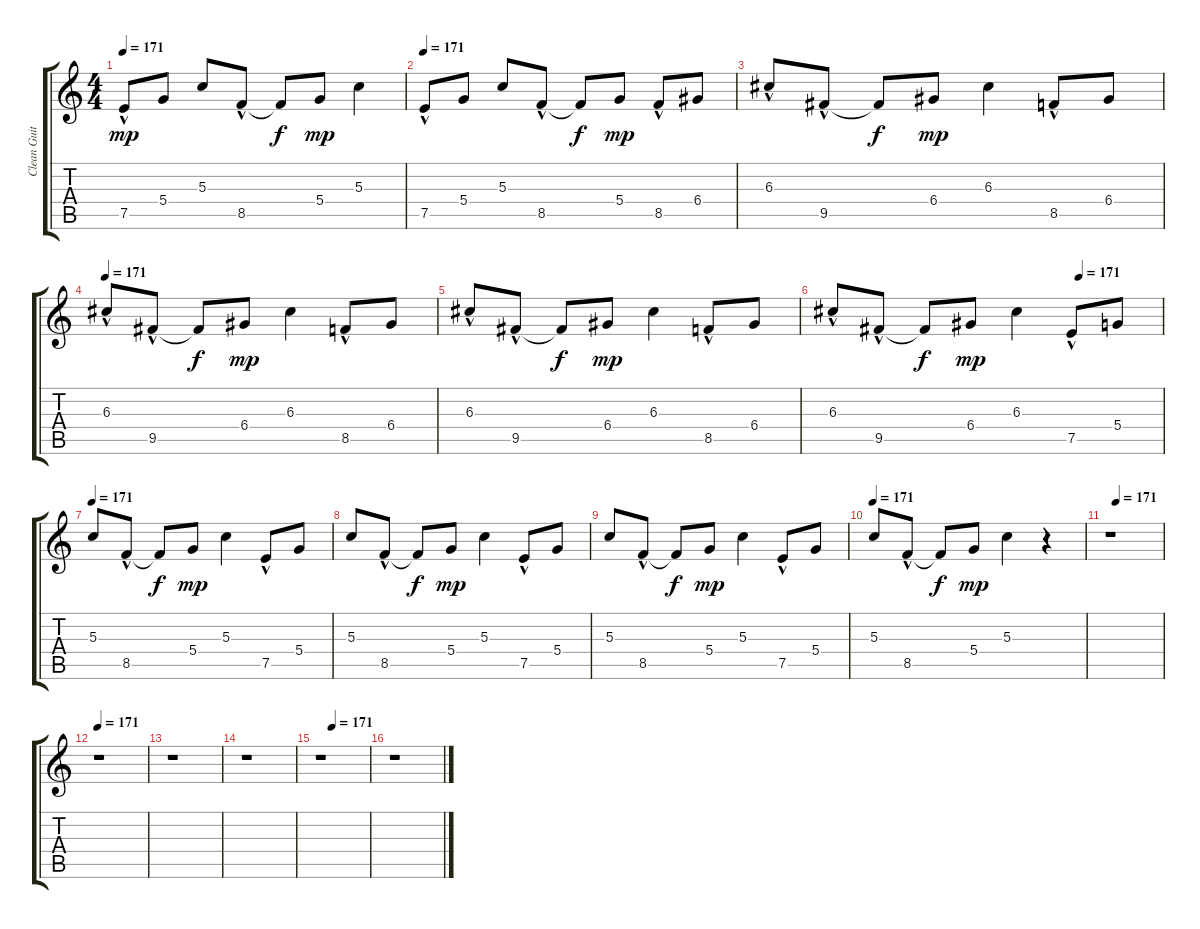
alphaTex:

\track ("Clean Guitar" "Clean Guit") {instrument electricguitarclean}
\staff {score tabs}
\tuning (E4 B3 G3 D3 A2 E2) {hide}
\ts (4 4)
\tempo 171
\clef g2
\ks c
7.5{hac}.8{dy mp} 5.4.8 5.3.8 8.5{hac}.8 8.5{t}.8{dy f} 5.4.8{dy mp} 5.3.4 |
\tempo 171
7.5{hac}.8 5.4.8 5.3.8 8.5{hac}.8 8.5{t}.8{dy f} 5.4.8{dy mp} 8.5{hac}.8 6.4.8 |
6.3{hac}.8 9.5{hac}.8 9.5{t}.8{dy f} 6.4.8{dy mp} 6.3.4 8.5{hac}.8 6.4.8 |
\tempo 171
6.3{hac}.8 9.5{hac}.8 9.5{t}.8{dy f} 6.4.8{dy mp} 6.3.4 8.5{hac}.8 6.4.8 |
6.3{hac}.8 9.5{hac}.8 9.5{t}.8{dy f} 6.4.8{dy mp} 6.3.4 8.5{hac}.8 6.4.8 |
\tempo (171 0.75)
6.3{hac}.8 9.5{hac}.8 9.5{t}.8{dy f} 6.4.8{dy mp} 6.3.4 7.5{hac}.8 5.4.8 |
\tempo 171
5.3.8 8.5{hac}.8 8.5{t}.8{dy f} 5.4.8{dy mp} 5.3.4 7.5{hac}.8 5.4.8 |
5.3.8 8.5{hac}.8 8.5{t}.8{dy f} 5.4.8{dy mp} 5.3.4 7.5{hac}.8 5.4.8 |
5.3.8 8.5{hac}.8 8.5{t}.8{dy f} 5.4.8{dy mp} 5.3.4 7.5{hac}.8 5.4.8 |
\tempo 171
5.3.8 8.5{hac}.8 8.5{t}.8{dy f} 5.4.8{dy mp} 5.3.4 r.4 |
\tempo (171 0.125)
r.1 |
\tempo 171
r.1 |
r.1 |
r.1 |
\tempo (171 0.25)
r.1 |
r.1
